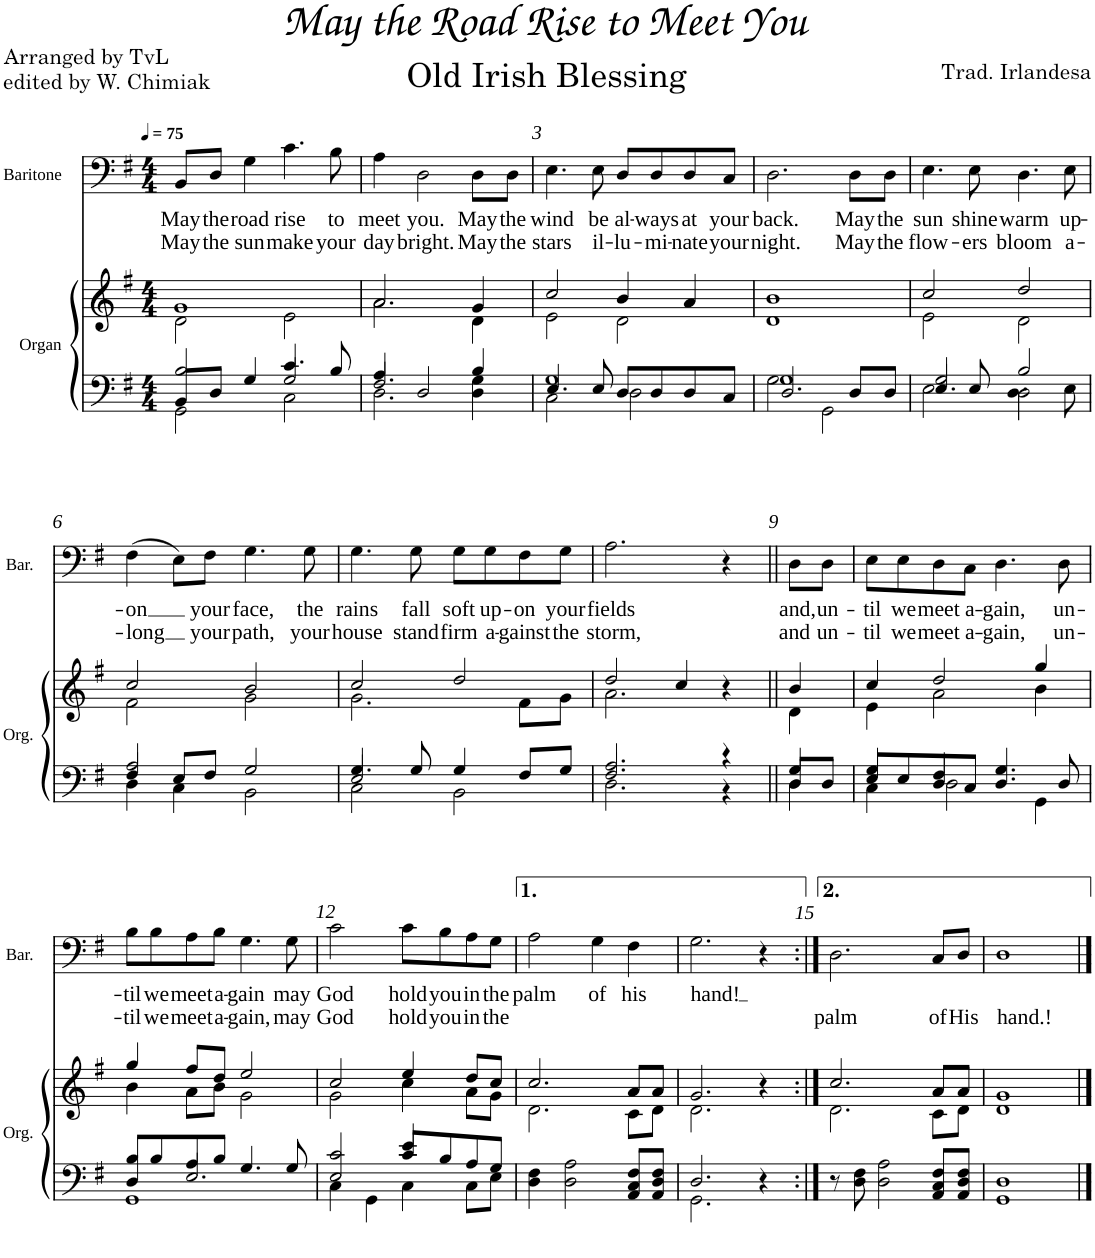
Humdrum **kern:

**kern	**kern	**kern	**text	**text
*part2	*part2	*part1	*part1	*part1
*staff3	*staff2	*staff1	*staff1	*staff1
*I"Organ	*	*I"Baritone	*	*
*I'Org.	*	*I'Bar.	*	*
*clefF4	*clefG2	*clefF4	*	*
*k[f#]	*k[f#]	*k[f#]	*	*
*M4/4	*M4/4	*M4/4	*	*
*MM75	*MM75	*MM75	*	*
=1	=1	=1	=1	=1
*^	*^	*	*	*
*	*^	*	*	*	*	*
!	!	!	!	!	!	!LO:LY:b	!LO:LY:b
8BB/L	2B/	2GG\	1g	2d\	8BB/L	May	May
!	!	!	!	!	!	!LO:LY:b	!LO:LY:b
8D/J	.	.	.	.	8D/J	the	the
!	!	!	!	!	!	!LO:LY:b	!LO:LY:b
4G/	.	.	.	.	4G\	road	sun
!	!	!	!	!	!	!LO:LY:b	!LO:LY:b
4.c/	2G/	2C\	.	2e\	4.c\	rise	make
!	!	!	!	!	!	!LO:LY:b	!LO:LY:b
8B/	.	.	.	.	8B\	to	your
=2	=2	=2	=2	=2	=2	=2	=2
!	!	!	!	!	!	!LO:LY:b	!LO:LY:b
4A/	2.F#/	2.D\	2.a/	2.a\	4A\	meet	day
!	!	!	!	!	!	!LO:LY:b	!LO:LY:b
2D/	.	.	.	.	2D\	you.	bright.
!	!	!	!	!	!	!LO:LY:b	!LO:LY:b
4D\	4B/	4G\	4g/	4d\	8D\L	May	May
!	!	!	!	!	!	!LO:LY:b	!LO:LY:b
.	.	.	.	.	8D\J	the	the
=3	=3	=3	=3	=3	=3	=3	=3
!	!	!	!	!	!	!LO:LY:b	!LO:LY:b
4.E/	1G	2C\	2cc/	2e\	4.E\	wind	stars
!	!	!	!	!	!	!LO:LY:b	!LO:LY:b
8E/	.	.	.	.	8E\	be	il-
!	!	!	!	!	!	!LO:LY:b	!LO:LY:b
8D/L	.	2D\	4b/	2d\	8D/L	al-	-lu-
!	!	!	!	!	!	!LO:LY:b	!LO:LY:b
8D/	.	.	.	.	8D/	-ways	-mi-
!	!	!	!	!	!	!LO:LY:b	!LO:LY:b
8D/	.	.	4a/	.	8D/	at	-nate
!	!	!	!	!	!	!LO:LY:b	!LO:LY:b
8C/J	.	.	.	.	8C/J	your	your
=4	=4	=4	=4	=4	=4	=4	=4
!	!	!	!	!	!	!LO:LY:b	!LO:LY:b
2.D/	1G	2G\	1b	1d	2.D\	back.	night.
.	.	2GG\	.	.	.	.	.
!	!	!	!	!	!	!LO:LY:b	!LO:LY:b
8D/L	.	.	.	.	8D\L	May	May
!	!	!	!	!	!	!LO:LY:b	!LO:LY:b
8D/J	.	.	.	.	8D\J	the	the
=5	=5	=5	=5	=5	=5	=5	=5
!	!	!	!	!	!	!LO:LY:b	!LO:LY:b
4.E/	2G/	2E\	2cc/	2e\	4.E\	sun	flow-
!	!	!	!	!	!	!LO:LY:b	!LO:LY:b
8E/	.	.	.	.	8E\	shine	-ers
!	!	!	!	!	!	!LO:LY:b	!LO:LY:b
4.D\	2B/	2D\	2dd/	2d\	4.D\	warm	bloom
!	!	!	!	!	!	!LO:LY:b	!LO:LY:b
8E\	.	.	.	.	8E\	up-	a-
!!LO:LB:g=z
=6	=6	=6	=6	=6	=6	=6	=6
!	!	!	!	!	!	!LO:LY:b	!LO:LY:b
4F#/	2A/	4D\	2cc/	2f#\	(4F#\	-on	-long
8E/L	.	4C\	.	.	8E\L)	.	.
!	!	!	!	!	!	!LO:LY:b	!LO:LY:b
8F#/J	.	.	.	.	8F#\J	your	your
!	!	!	!	!	!	!LO:LY:b	!LO:LY:b
2G/	2ryy	2BB\	2b/	2g\	4.G\	face,	path,
!	!	!	!	!	!	!LO:LY:b	!LO:LY:b
.	.	.	.	.	8G\	the	your
=7	=7	=7	=7	=7	=7	=7	=7
!	!	!	!	!	!	!LO:LY:b	!LO:LY:b
4.G/	2E/	2C\	2cc/	2.g\	4.G\	rains	house
!	!	!	!	!	!	!LO:LY:b	!LO:LY:b
8G/	.	.	.	.	8G\	fall	stand
!	!	!	!	!	!	!LO:LY:b	!LO:LY:b
4G/	2ryy	2BB\	2dd/	.	8G\L	soft	firm
!	!	!	!	!	!	!LO:LY:b	!LO:LY:b
.	.	.	.	.	8G\	up-	a-
!	!	!	!	!	!	!LO:LY:b	!LO:LY:b
8F#/L	.	.	.	8f#\L	8F#\	-on	-gainst
!	!	!	!	!	!	!LO:LY:b	!LO:LY:b
8G/J	.	.	.	8g\J	8G\J	your	the
=8	=8	=8	=8	=8	=8	=8	=8
!	!	!	!	!	!	!LO:LY:b	!LO:LY:b
2.A/	2.F#/	2.D\	2dd/	2.a\	2.A\	fields	storm,
.	.	.	4cc/	.	.	.	.
4r	4r	4ryy	4r	4ryy	4r	.	.
=9||	=9||	=9||	=9||	=9||	=9||	=9||	=9||
!	!	!	!	!	!	!LO:LY:b	!LO:LY:b
8D/L	4G/	4D\	4b/	4d\	8D\L	and,	and
!	!	!	!	!	!	!LO:LY:b	!LO:LY:b
8D/J	.	.	.	.	8D\J	un-	un-
=10	=10	=10	=10	=10	=10	=10	=10
!	!	!	!	!	!	!LO:LY:b	!LO:LY:b
8E/L	4G/	4C\	4cc/	4e\	8E\L	-til	-til
!	!	!	!	!	!	!LO:LY:b	!LO:LY:b
8E/	.	.	.	.	8E\	we	we
!	!	!	!	!	!	!LO:LY:b	!LO:LY:b
8D/	4F#/	2D\	2dd/	2a\	8D\	meet	meet
!	!	!	!	!	!	!LO:LY:b	!LO:LY:b
8C/J	.	.	.	.	8C\J	a-	a-
!	!	!	!	!	!	!LO:LY:b	!LO:LY:b
4.D/ 4.G/	2ryy	.	.	.	4.D\	-gain,	gain,
.	.	4GG\	4gg/	4b\	.	.	.
!	!	!	!	!	!	!LO:LY:b	!LO:LY:b
8D/	.	.	.	.	8D\	un-	un-
!!LO:LB:g=z
=11	=11	=11	=11	=11	=11	=11	=11
!	!	!	!	!	!	!LO:LY:b	!LO:LY:b
8B/L	4D/	1GG	4gg/	4b\	8B\L	-til	-til
!	!	!	!	!	!	!LO:LY:b	!LO:LY:b
8B/	.	.	.	.	8B\	we	we
!	!	!	!	!	!	!LO:LY:b	!LO:LY:b
8A/	2.E/	.	8ff#/L	8a\L	8A\	meet	meet
!	!	!	!	!	!	!LO:LY:b	!LO:LY:b
8B/J	.	.	8dd/J	8b\J	8B\J	a-	a-
!	!	!	!	!	!	!LO:LY:b	!LO:LY:b
4.G/	.	.	2ee/	2g\	4.G\	-gain	-gain,
!	!	!	!	!	!	!LO:LY:b	!LO:LY:b
8G/	.	.	.	.	8G\	may	may
=12	=12	=12	=12	=12	=12	=12	=12
!	!	!	!	!	!	!LO:LY:b	!LO:LY:b
2c/	2E/	4C\	2cc/	2g\	2c\	God	God
.	.	4GG\	.	.	.	.	.
!	!	!	!	!	!	!LO:LY:b	!LO:LY:b
8c/L	4e/	4C\	4ee/	4cc\	8c\L	hold	hold
!	!	!	!	!	!	!LO:LY:b	!LO:LY:b
8B/	.	.	.	.	8B\	you	you
!	!	!	!	!	!	!LO:LY:b	!LO:LY:b
8A/	4ryy	8C\L	8dd/L	8a\L	8A\	in	in
!	!	!	!	!	!	!LO:LY:b	!LO:LY:b
8G/J	.	8E\J	8cc/J	8g\J	8G\J	the	the
=13	=13	=13	=13	=13	=13	=13	=13
!	!	!	!	!	!	!LO:LY:b	!
*v	*v	*v	*	*	*	*	*
4D\ 4F#\	2.cc/	2.d\	2A\	palm	.
2D\ 2A\	.	.	.	.	.
!	!	!	!	!LO:LY:b	!
.	.	.	4G\	of	.
!	!	!	!	!LO:LY:b	!
8AA/ 8C/ 8F#/L	8a/L	8c\L	4F#\	his	.
8AA/ 8D/ 8F#/J	8a/J	8d\J	.	.	.
=14	=14	=14	=14	=14	=14
*^	*	*	*	*	*
!	!	!	!	!	!LO:LY:b	!
2.D/	2.GG\	2.g/	2.d\	2.G\	hand!	.
4r	4ryy	4r	4ryy	4r	.	.
=15:|!	=15:|!	=15:|!	=15:|!	=15:|!	=15:|!	=15:|!
!	!	!	!	!	!	!LO:LY:b
*v	*v	*	*	*	*	*
8r	2.cc/	2.d\	2.D\	.	palm
8D\ 8F#\	.	.	.	.	.
2D\ 2A\	.	.	.	.	.
!	!	!	!	!	!LO:LY:b
8AA/ 8C/ 8F#/L	8a/L	8c\L	8C/L	.	of
!	!	!	!	!	!LO:LY:b
8AA/ 8D/ 8F#/J	8a/J	8d\J	8D/J	.	His
=16	=16	=16	=16	=16	=16
*^	*	*	*	*	*
!	!	!	!	!	!	!LO:LY:b
1D	1GG	1g	1d	1D	.	hand.!
*v	*v	*	*	*	*	*
*	*v	*v	*	*	*
==	==	==	==	==
*-	*-	*-	*-	*-
